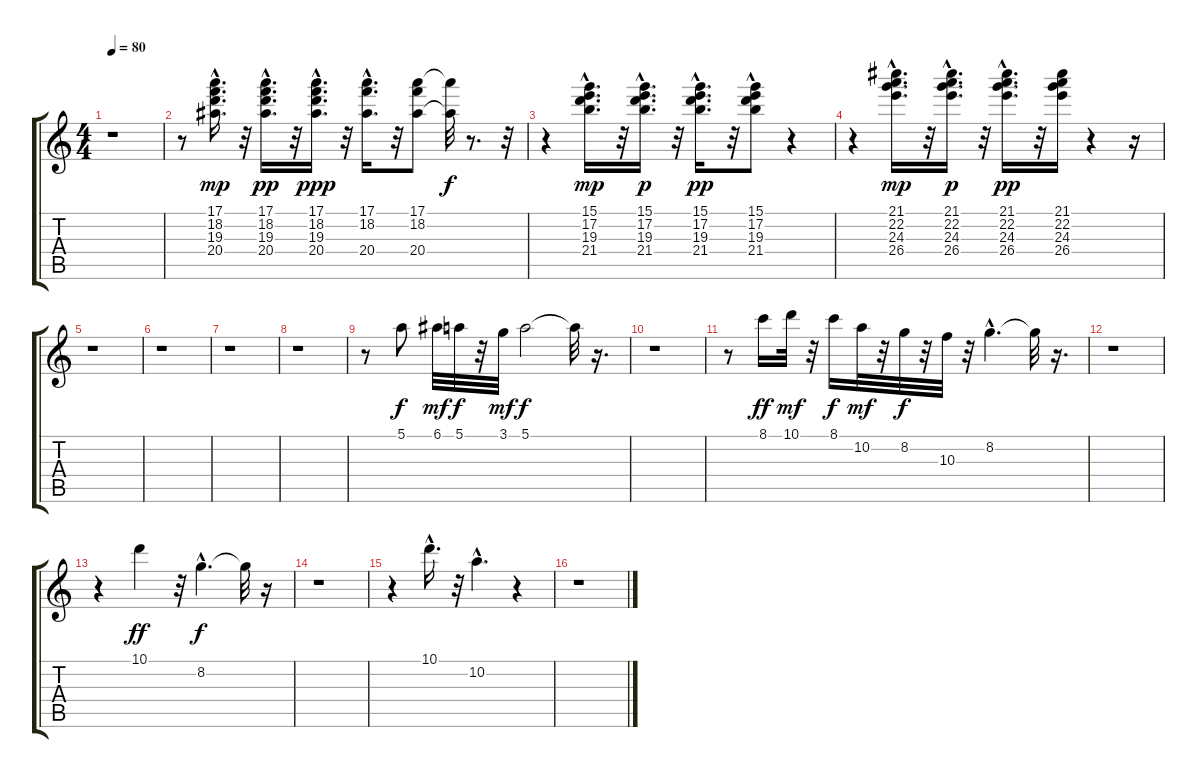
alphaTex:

\track "" {instrument electricguitarclean}
\staff {score tabs}
\tuning (E4 B3 G3 D3 A2 E2) {hide}
\ts (4 4)
\tempo 80
\clef g2
\ks c
r.1{dy pp} |
r.8 (17.1{hac} 18.2{hac} 19.3{hac} 20.4{hac}).16{d dy mp} r.32 (17.1{hac} 18.2 19.3 20.4{hac}).16{d dy pp} r.32 (17.1 18.2 19.3 20.4{hac}).16{d dy ppp} r.32 (17.1 18.2 20.4{hac}).16{d} r.32 (17.1 18.2 20.4).8 (17.1{t} 20.4{t}).32{dy f} r.8{d} r.32 |
r.4 (15.1 17.2 19.3{hac} 21.4{hac}).16{d dy mp} r.32 (15.1 17.2{hac} 19.3 21.4{hac}).16{d dy p} r.32 (15.1 17.2 19.3 21.4{hac}).16{d dy pp} r.32 (15.1 17.2 19.3 21.4{hac}).8 r.4 |
r.4 (21.1 22.2{hac} 24.3{hac} 26.4{hac}).16{d dy mp} r.32 (21.1 22.2 24.3 26.4{hac}).16{d dy p} r.32 (21.1 22.2 24.3 26.4{hac}).16{d dy pp} r.32 (21.1 22.2 24.3 26.4).16 r.4 r.16 |
r.1 |
r.1 |
r.1 |
r.1 |
r.8 5.1.8{dy f instrument overdrivenguitar} 6.1.32{dy mf} 5.1.32{dy f} r.32 3.1.32{dy mf} 5.1.2{dy f} 5.1{t}.32 r.16{d} |
r.1 |
r.8 8.1.16{dy ff} 10.1.32{dy mf} r.32 8.1.16{dy f} 10.2.32{dy mf} r.32 8.2.32{dy f} r.32 10.3.32 r.32 8.2{hac}.4{d} 8.2{t}.32 r.16{d} |
r.1 |
r.4 10.1.4{dy ff} r.32 8.2{hac}.4{d dy f} 8.2{t}.32 r.16 |
r.1 |
r.4 10.1{hac}.16{d} r.32 10.2{hac}.4{d} r.4 |
r.1
